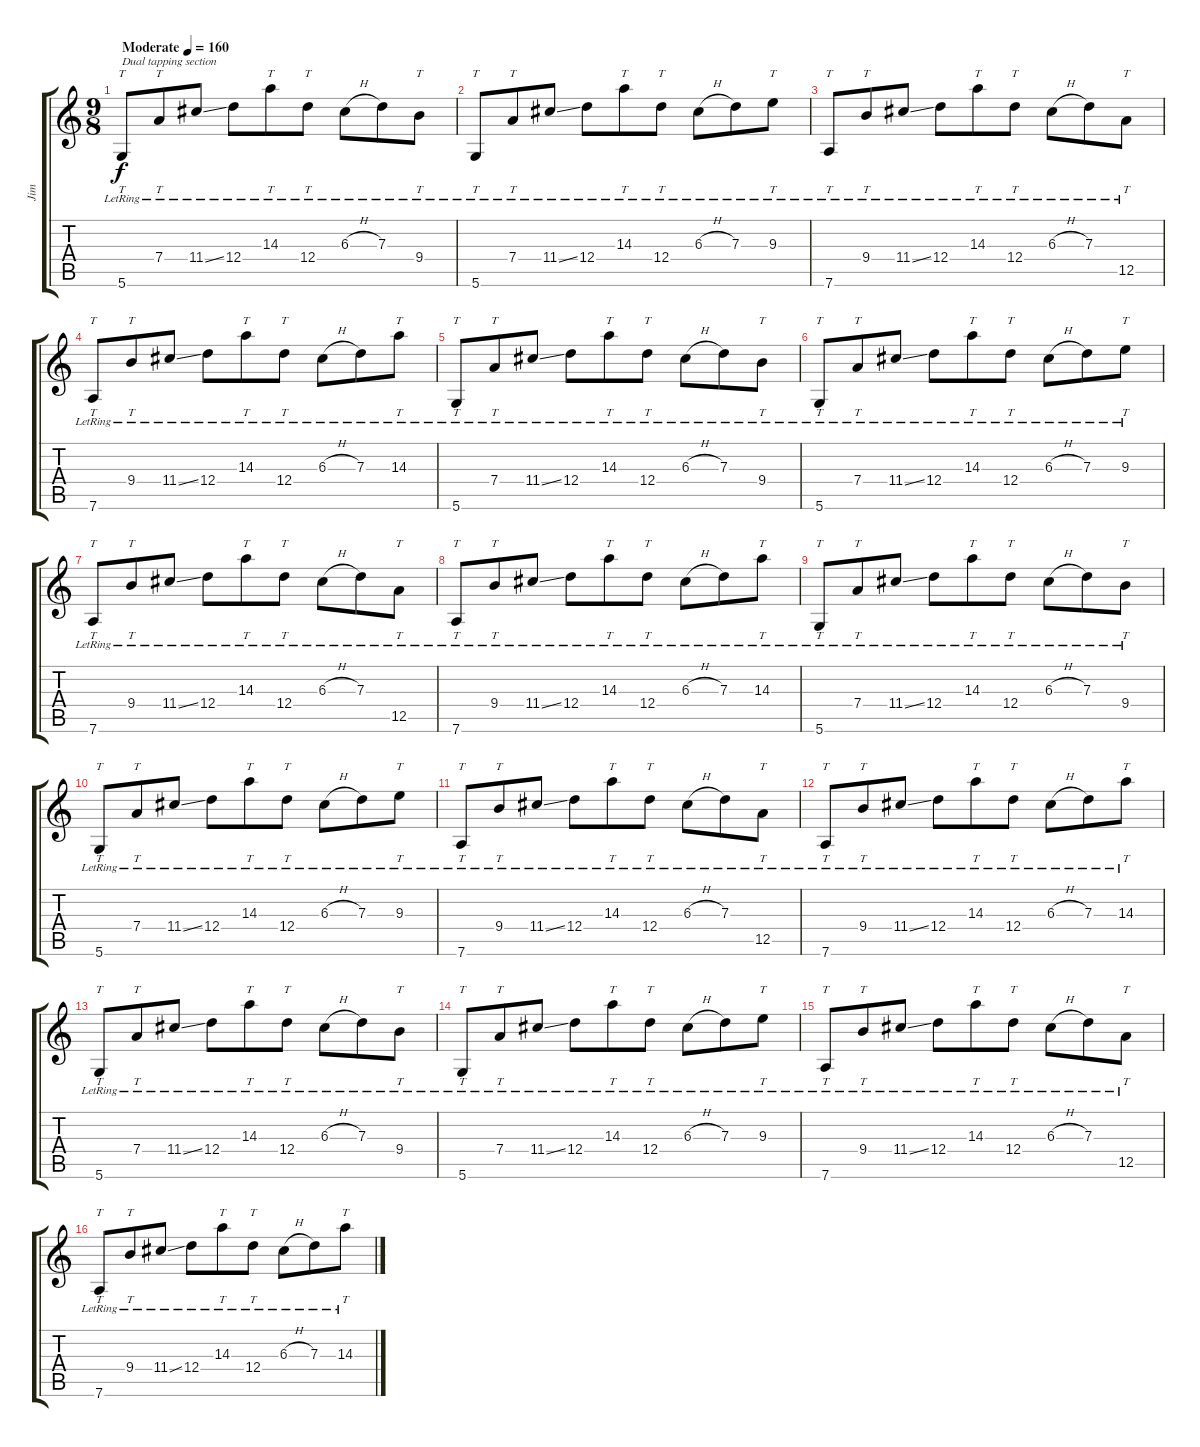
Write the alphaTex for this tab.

\track ("Jim" "Jim") {instrument electricguitarjazz}
\staff {score tabs}
\tuning (E4 B3 G3 D3 A2 D2) {hide}
\ts (9 8)
\tempo (160 "Moderate")
\clef g2
\ks c
5.6{lr}.8{tt txt "Dual tapping section" dy f instrument electricguitarjazz} 7.4{lr}.8{tt} 11.4{ss lr}.8 12.4{lr}.8 14.3{lr}.8{tt} 12.4{lr}.8{tt} 6.3{h lr}.8 7.3{lr}.8 9.4{lr}.8{tt} |
5.6{lr}.8{tt} 7.4{lr}.8{tt} 11.4{ss lr}.8 12.4{lr}.8 14.3{lr}.8{tt} 12.4{lr}.8{tt} 6.3{h lr}.8 7.3{lr}.8 9.3{lr}.8{tt} |
7.6{lr}.8{tt} 9.4{lr}.8{tt} 11.4{ss lr}.8 12.4{lr}.8 14.3{lr}.8{tt} 12.4{lr}.8{tt} 6.3{h lr}.8 7.3{lr}.8 12.5{lr}.8{tt} |
7.6{lr}.8{tt} 9.4{lr}.8{tt} 11.4{ss lr}.8 12.4{lr}.8 14.3{lr}.8{tt} 12.4{lr}.8{tt} 6.3{h lr}.8 7.3{lr}.8 14.3{lr}.8{tt} |
5.6{lr}.8{tt} 7.4{lr}.8{tt} 11.4{ss lr}.8 12.4{lr}.8 14.3{lr}.8{tt} 12.4{lr}.8{tt} 6.3{h lr}.8 7.3{lr}.8 9.4{lr}.8{tt} |
5.6{lr}.8{tt} 7.4{lr}.8{tt} 11.4{ss lr}.8 12.4{lr}.8 14.3{lr}.8{tt} 12.4{lr}.8{tt} 6.3{h lr}.8 7.3{lr}.8 9.3{lr}.8{tt} |
7.6{lr}.8{tt} 9.4{lr}.8{tt} 11.4{ss lr}.8 12.4{lr}.8 14.3{lr}.8{tt} 12.4{lr}.8{tt} 6.3{h lr}.8 7.3{lr}.8 12.5{lr}.8{tt} |
7.6{lr}.8{tt} 9.4{lr}.8{tt} 11.4{ss lr}.8 12.4{lr}.8 14.3{lr}.8{tt} 12.4{lr}.8{tt} 6.3{h lr}.8 7.3{lr}.8 14.3{lr}.8{tt} |
5.6{lr}.8{tt} 7.4{lr}.8{tt} 11.4{ss lr}.8 12.4{lr}.8 14.3{lr}.8{tt} 12.4{lr}.8{tt} 6.3{h lr}.8 7.3{lr}.8 9.4{lr}.8{tt} |
5.6{lr}.8{tt} 7.4{lr}.8{tt} 11.4{ss lr}.8 12.4{lr}.8 14.3{lr}.8{tt} 12.4{lr}.8{tt} 6.3{h lr}.8 7.3{lr}.8 9.3{lr}.8{tt} |
7.6{lr}.8{tt} 9.4{lr}.8{tt} 11.4{ss lr}.8 12.4{lr}.8 14.3{lr}.8{tt} 12.4{lr}.8{tt} 6.3{h lr}.8 7.3{lr}.8 12.5{lr}.8{tt} |
7.6{lr}.8{tt} 9.4{lr}.8{tt} 11.4{ss lr}.8 12.4{lr}.8 14.3{lr}.8{tt} 12.4{lr}.8{tt} 6.3{h lr}.8 7.3{lr}.8 14.3{lr}.8{tt} |
5.6{lr}.8{tt} 7.4{lr}.8{tt} 11.4{ss lr}.8 12.4{lr}.8 14.3{lr}.8{tt} 12.4{lr}.8{tt} 6.3{h lr}.8 7.3{lr}.8 9.4{lr}.8{tt} |
5.6{lr}.8{tt} 7.4{lr}.8{tt} 11.4{ss lr}.8 12.4{lr}.8 14.3{lr}.8{tt} 12.4{lr}.8{tt} 6.3{h lr}.8 7.3{lr}.8 9.3{lr}.8{tt} |
7.6{lr}.8{tt} 9.4{lr}.8{tt} 11.4{ss lr}.8 12.4{lr}.8 14.3{lr}.8{tt} 12.4{lr}.8{tt} 6.3{h lr}.8 7.3{lr}.8 12.5{lr}.8{tt} |
7.6{lr}.8{tt} 9.4{lr}.8{tt} 11.4{ss lr}.8 12.4{lr}.8 14.3{lr}.8{tt} 12.4{lr}.8{tt} 6.3{h lr}.8 7.3{lr}.8 14.3{lr}.8{tt}
